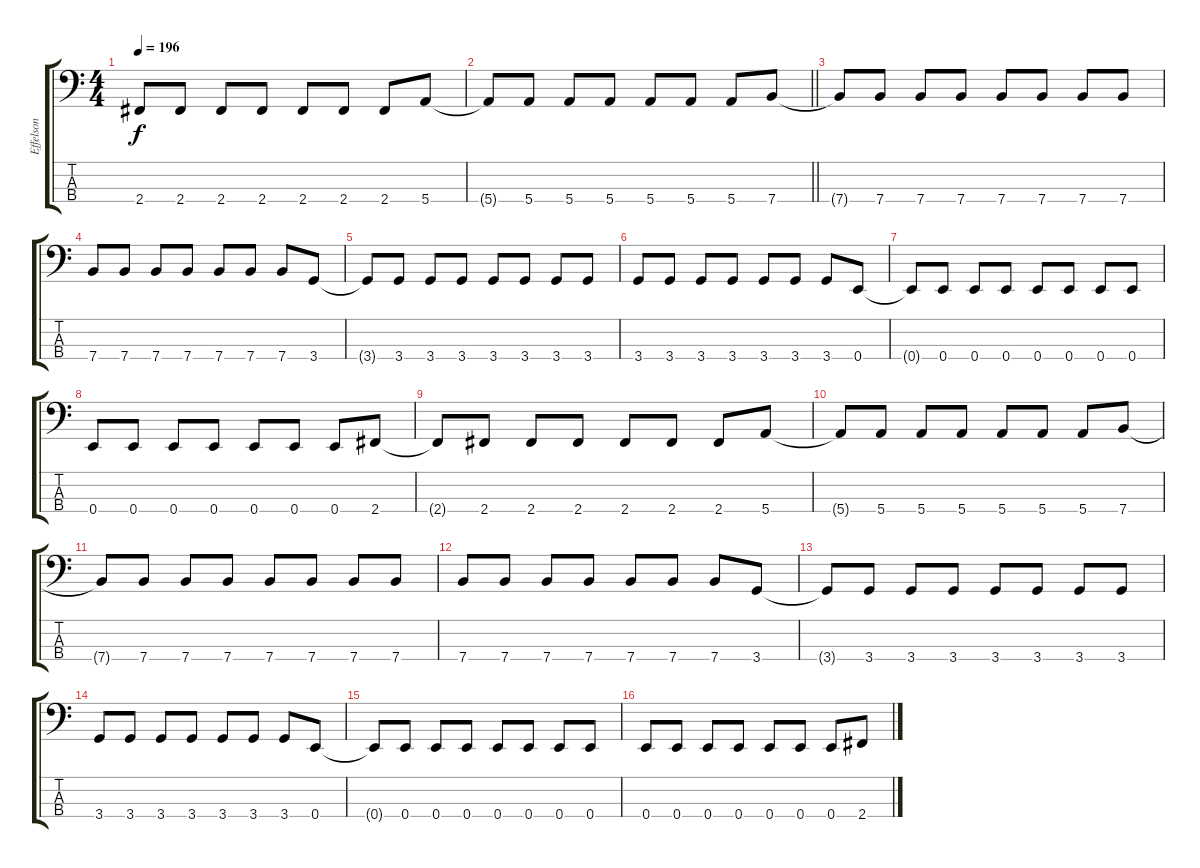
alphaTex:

\track ("Effelson" "Effelson") {instrument electricbasspick}
\staff {score tabs}
\tuning (G2 D2 A1 E1) {hide}
\ts (4 4)
\tempo 196
\clef f4
\ks c
2.4{t}.8{dy f} 2.4.8 2.4.8 2.4.8 2.4.8 2.4.8 2.4.8 5.4.8 |
\barLineRight lightlight
5.4{t}.8 5.4.8 5.4.8 5.4.8 5.4.8 5.4.8 5.4.8 7.4.8 |
7.4{t}.8 7.4.8 7.4.8 7.4.8 7.4.8 7.4.8 7.4.8 7.4.8 |
7.4.8 7.4.8 7.4.8 7.4.8 7.4.8 7.4.8 7.4.8 3.4.8 |
3.4{t}.8 3.4.8 3.4.8 3.4.8 3.4.8 3.4.8 3.4.8 3.4.8 |
3.4.8 3.4.8 3.4.8 3.4.8 3.4.8 3.4.8 3.4.8 0.4.8 |
0.4{t}.8 0.4.8 0.4.8 0.4.8 0.4.8 0.4.8 0.4.8 0.4.8 |
0.4.8 0.4.8 0.4.8 0.4.8 0.4.8 0.4.8 0.4.8 2.4.8 |
2.4{t}.8 2.4.8 2.4.8 2.4.8 2.4.8 2.4.8 2.4.8 5.4.8 |
5.4{t}.8 5.4.8 5.4.8 5.4.8 5.4.8 5.4.8 5.4.8 7.4.8 |
7.4{t}.8 7.4.8 7.4.8 7.4.8 7.4.8 7.4.8 7.4.8 7.4.8 |
7.4.8 7.4.8 7.4.8 7.4.8 7.4.8 7.4.8 7.4.8 3.4.8 |
3.4{t}.8 3.4.8 3.4.8 3.4.8 3.4.8 3.4.8 3.4.8 3.4.8 |
3.4.8 3.4.8 3.4.8 3.4.8 3.4.8 3.4.8 3.4.8 0.4.8 |
0.4{t}.8 0.4.8 0.4.8 0.4.8 0.4.8 0.4.8 0.4.8 0.4.8 |
0.4.8 0.4.8 0.4.8 0.4.8 0.4.8 0.4.8 0.4.8 2.4.8
